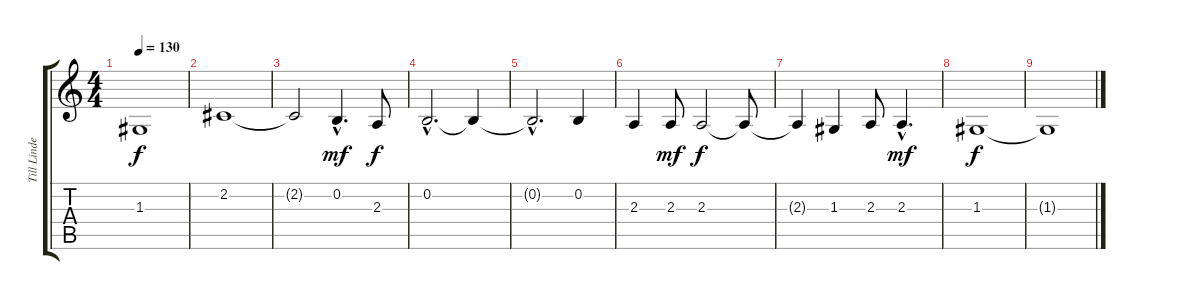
\track ("Till Lindemann" "Till Linde") {instrument recorder}
\staff {score tabs}
\tuning (E4 B3 G3 D3 A2 E2) {hide}
\ts (4 4)
\tempo 130
\clef g2
\ks c
1.3{t}.1{dy f} |
2.2.1 |
2.2{t}.2 0.2{hac}.4{d dy mf} 2.3.8{dy f} |
0.2{hac}.2{d} 0.2{t}.4 |
0.2{hac t}.2{d} 0.2.4 |
2.3.4 2.3.8{dy mf} 2.3.2{dy f} 2.3{t}.8 |
2.3{t}.4 1.3.4 2.3.8 2.3{hac}.4{d dy mf} |
1.3.1{dy f} |
1.3{t}.1
